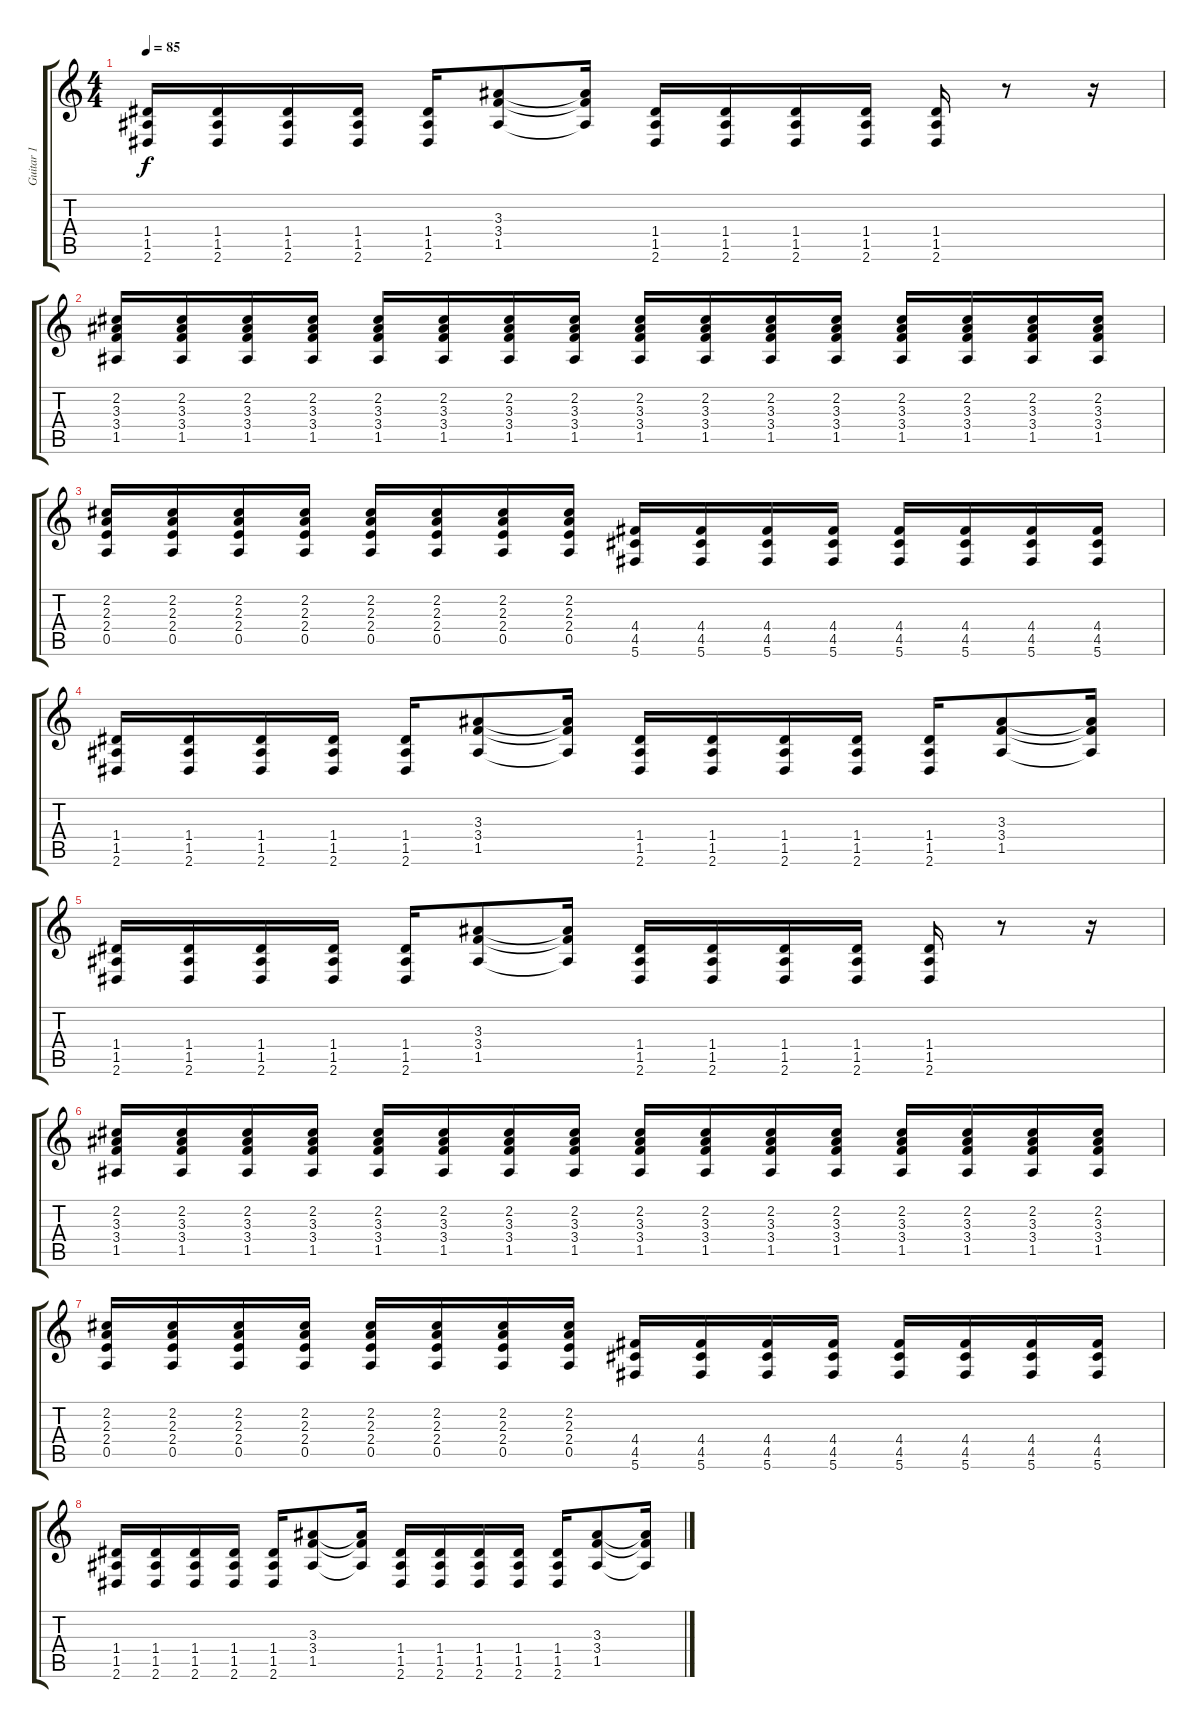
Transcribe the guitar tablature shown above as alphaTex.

\track ("Guitar 1" "Guitar 1") {instrument distortionguitar}
\staff {score tabs}
\tuning (E4 B3 G3 D3 A2 Db2) {hide}
\ts (4 4)
\tempo 85
\clef g2
\ks c
(1.4 1.5 2.6).16{dy f} (1.4 1.5 2.6).16 (1.4 1.5 2.6).16 (1.4 1.5 2.6).16 (1.4 1.5 2.6).16 (3.3 3.4 1.5).8 (3.3{t} 3.4{t} 1.5{t}).16 (1.4 1.5 2.6).16 (1.4 1.5 2.6).16 (1.4 1.5 2.6).16 (1.4 1.5 2.6).16 (1.4 1.5 2.6).16 r.8 r.16 |
(2.2 3.3 3.4 1.5).16{instrument distortionguitar} (2.2 3.3 3.4 1.5).16 (2.2 3.3 3.4 1.5).16 (2.2 3.3 3.4 1.5).16 (2.2 3.3 3.4 1.5).16 (2.2 3.3 3.4 1.5).16 (2.2 3.3 3.4 1.5).16 (2.2 3.3 3.4 1.5).16 (2.2 3.3 3.4 1.5).16 (2.2 3.3 3.4 1.5).16 (2.2 3.3 3.4 1.5).16 (2.2 3.3 3.4 1.5).16 (2.2 3.3 3.4 1.5).16 (2.2 3.3 3.4 1.5).16 (2.2 3.3 3.4 1.5).16 (2.2 3.3 3.4 1.5).16 |
(2.2 2.3 2.4 0.5).16 (2.2 2.3 2.4 0.5).16 (2.2 2.3 2.4 0.5).16 (2.2 2.3 2.4 0.5).16 (2.2 2.3 2.4 0.5).16 (2.2 2.3 2.4 0.5).16 (2.2 2.3 2.4 0.5).16 (2.2 2.3 2.4 0.5).16 (4.4 4.5 5.6).16 (4.4 4.5 5.6).16 (4.4 4.5 5.6).16 (4.4 4.5 5.6).16 (4.4 4.5 5.6).16 (4.4 4.5 5.6).16 (4.4 4.5 5.6).16 (4.4 4.5 5.6).16 |
(1.4 1.5 2.6).16 (1.4 1.5 2.6).16 (1.4 1.5 2.6).16 (1.4 1.5 2.6).16 (1.4 1.5 2.6).16 (3.3 3.4 1.5).8 (3.3{t} 3.4{t} 1.5{t}).16 (1.4 1.5 2.6).16 (1.4 1.5 2.6).16 (1.4 1.5 2.6).16 (1.4 1.5 2.6).16 (1.4 1.5 2.6).16 (3.3 3.4 1.5).8 (3.3{t} 3.4{t} 1.5{t}).16 |
(1.4 1.5 2.6).16 (1.4 1.5 2.6).16 (1.4 1.5 2.6).16 (1.4 1.5 2.6).16 (1.4 1.5 2.6).16 (3.3 3.4 1.5).8 (3.3{t} 3.4{t} 1.5{t}).16 (1.4 1.5 2.6).16 (1.4 1.5 2.6).16 (1.4 1.5 2.6).16 (1.4 1.5 2.6).16 (1.4 1.5 2.6).16 r.8 r.16 |
(2.2 3.3 3.4 1.5).16{instrument distortionguitar} (2.2 3.3 3.4 1.5).16 (2.2 3.3 3.4 1.5).16 (2.2 3.3 3.4 1.5).16 (2.2 3.3 3.4 1.5).16 (2.2 3.3 3.4 1.5).16 (2.2 3.3 3.4 1.5).16 (2.2 3.3 3.4 1.5).16 (2.2 3.3 3.4 1.5).16 (2.2 3.3 3.4 1.5).16 (2.2 3.3 3.4 1.5).16 (2.2 3.3 3.4 1.5).16 (2.2 3.3 3.4 1.5).16 (2.2 3.3 3.4 1.5).16 (2.2 3.3 3.4 1.5).16 (2.2 3.3 3.4 1.5).16 |
(2.2 2.3 2.4 0.5).16 (2.2 2.3 2.4 0.5).16 (2.2 2.3 2.4 0.5).16 (2.2 2.3 2.4 0.5).16 (2.2 2.3 2.4 0.5).16 (2.2 2.3 2.4 0.5).16 (2.2 2.3 2.4 0.5).16 (2.2 2.3 2.4 0.5).16 (4.4 4.5 5.6).16 (4.4 4.5 5.6).16 (4.4 4.5 5.6).16 (4.4 4.5 5.6).16 (4.4 4.5 5.6).16 (4.4 4.5 5.6).16 (4.4 4.5 5.6).16 (4.4 4.5 5.6).16 |
(1.4 1.5 2.6).16 (1.4 1.5 2.6).16 (1.4 1.5 2.6).16 (1.4 1.5 2.6).16 (1.4 1.5 2.6).16 (3.3 3.4 1.5).8 (3.3{t} 3.4{t} 1.5{t}).16 (1.4 1.5 2.6).16 (1.4 1.5 2.6).16 (1.4 1.5 2.6).16 (1.4 1.5 2.6).16 (1.4 1.5 2.6).16 (3.3 3.4 1.5).8 (3.3{t} 3.4{t} 1.5{t}).16
